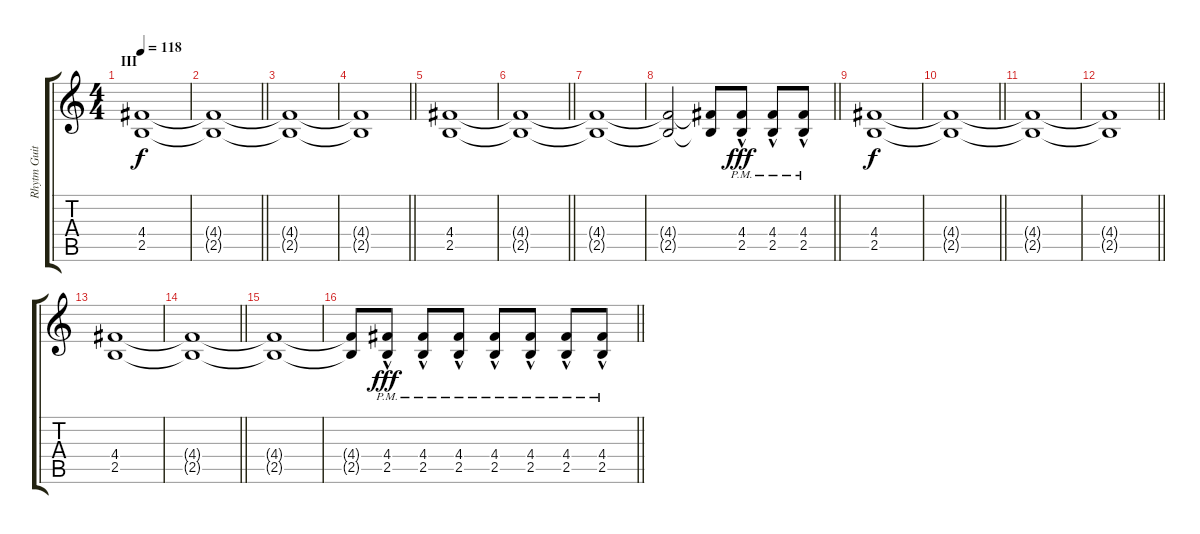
\track ("Rhytm Guitar" "Rhytm Guit") {instrument distortionguitar}
\staff {score tabs}
\tuning (E4 B3 G3 D3 A2 E2) {hide}
\ts (4 4)
\section ("" "III")
\tempo 118
\clef g2
\ks c
(4.4 2.5).1{dy f volume 11} |
\barLineRight lightlight
(4.4{t} 2.5{t}).1 |
(4.4{t} 2.5{t}).1 |
\barLineRight lightlight
(4.4{t} 2.5{t}).1 |
(4.4 2.5).1 |
\barLineRight lightlight
(4.4{t} 2.5{t}).1 |
(4.4{t} 2.5{t}).1 |
\barLineRight lightlight
(4.4{t} 2.5{t}).2 (4.4{t} 2.5{t}).8 (4.4{pm} 2.5{hac pm}).8{dy fff} (4.4{pm} 2.5{hac pm}).8 (4.4{pm} 2.5{hac pm}).8 |
(4.4 2.5).1{dy f} |
\barLineRight lightlight
(4.4{t} 2.5{t}).1 |
(4.4{t} 2.5{t}).1 |
\barLineRight lightlight
(4.4{t} 2.5{t}).1 |
(4.4 2.5).1 |
\barLineRight lightlight
(4.4{t} 2.5{t}).1 |
(4.4{t} 2.5{t}).1 |
\barLineRight lightlight
(4.4{t} 2.5{t}).8 (4.4{pm} 2.5{hac pm}).8{dy fff} (4.4{pm} 2.5{hac pm}).8 (4.4{pm} 2.5{hac pm}).8 (4.4{pm} 2.5{hac pm}).8 (4.4{pm} 2.5{hac pm}).8 (4.4{pm} 2.5{hac pm}).8 (4.4{pm} 2.5{hac pm}).8
